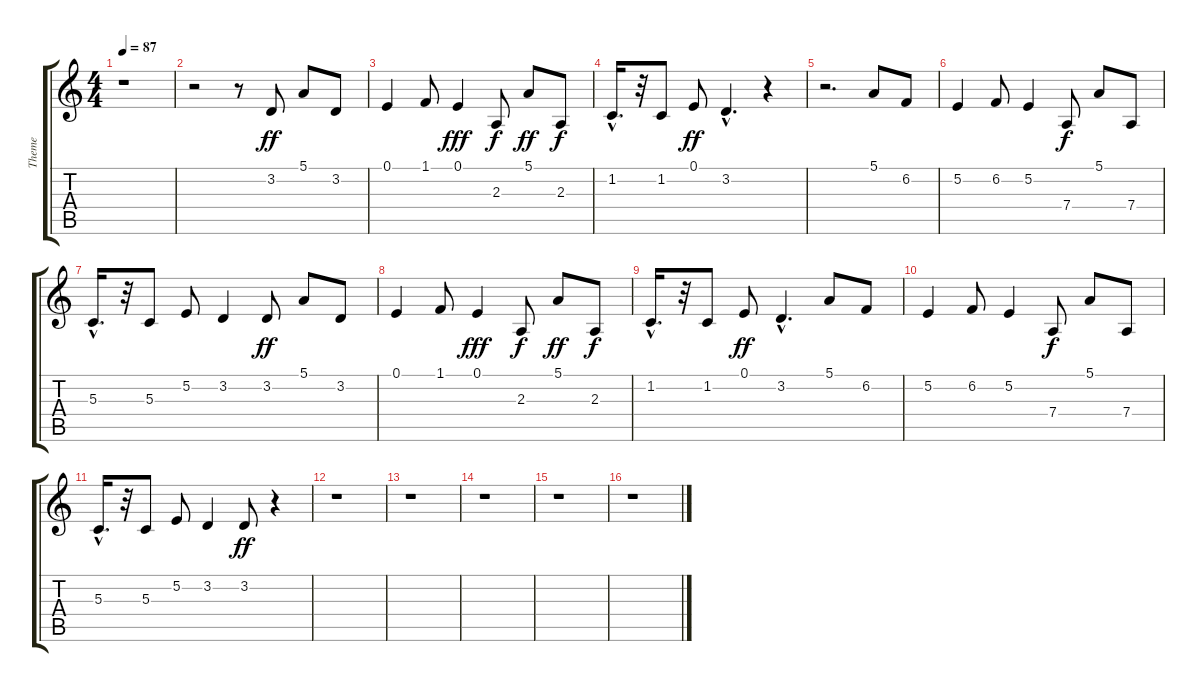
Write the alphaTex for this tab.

\track ("Theme" "Theme") {instrument drawbarorgan}
\staff {score tabs}
\tuning (E4 B3 G3 D3 A2 E2) {hide}
\ts (4 4)
\tempo 87
\clef g2
\ks c
r.1{dy ff} |
r.2 r.8 3.2.8 5.1.8 3.2.8 |
0.1.4 1.1.8 0.1.4{dy fff} 2.3.8{dy f} 5.1.8{dy ff} 2.3.8{dy f} |
1.2{hac}.16{d} r.32 1.2.8 0.1.8{dy ff} 3.2{hac}.4{d} r.4 |
r.2{d} 5.1.8 6.2.8 |
5.2.4 6.2.8 5.2.4 7.4.8{dy f} 5.1.8 7.4.8 |
5.3{hac}.16{d} r.32 5.3.8 5.2.8 3.2.4 3.2.8{dy ff} 5.1.8 3.2.8 |
0.1.4 1.1.8 0.1.4{dy fff} 2.3.8{dy f} 5.1.8{dy ff} 2.3.8{dy f} |
1.2{hac}.16{d} r.32 1.2.8 0.1.8{dy ff} 3.2{hac}.4{d} 5.1.8 6.2.8 |
5.2.4 6.2.8 5.2.4 7.4.8{dy f} 5.1.8 7.4.8 |
5.3{hac}.16{d} r.32 5.3.8 5.2.8 3.2.4 3.2.8{dy ff} r.4 |
r.1 |
r.1 |
r.1 |
r.1 |
r.1
